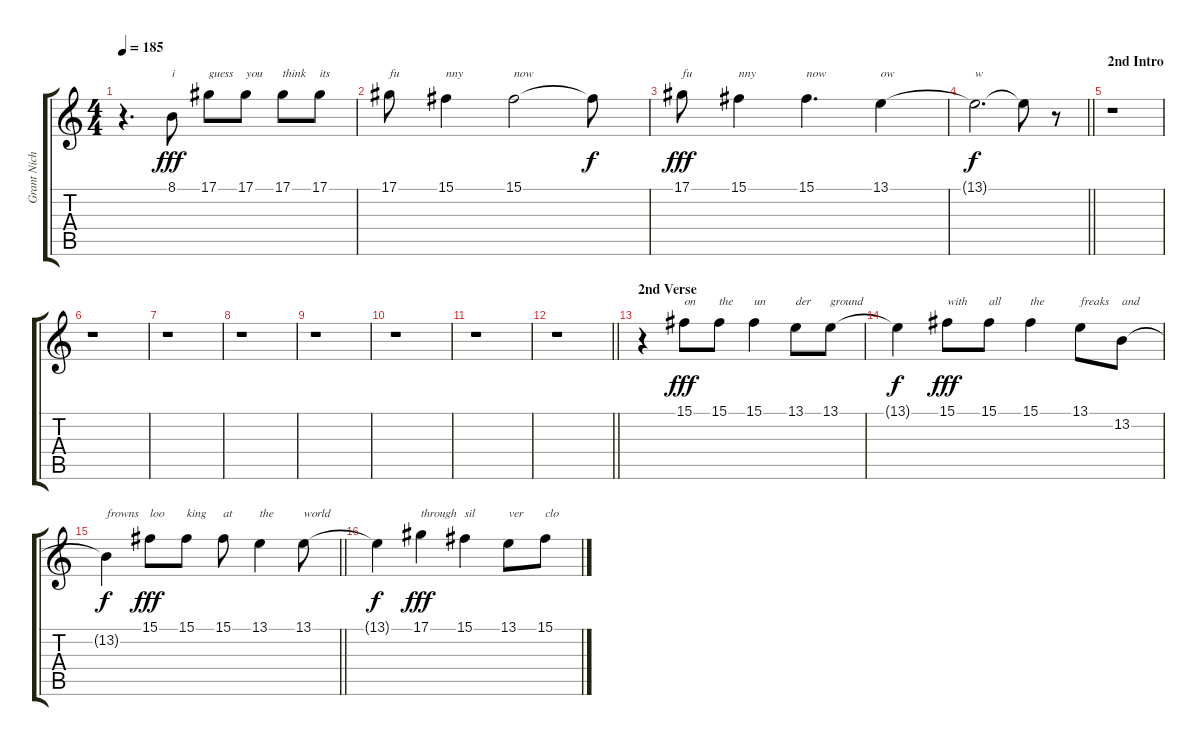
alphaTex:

\track ("Grant Nicholas(Vocals)" "Grant Nich") {instrument tenorsax}
\staff {score tabs}
\tuning (Eb4 Bb3 Gb3 Db3 Ab2 Eb2) {hide}
\ts (4 4)
\tempo 185
\clef g2
\ks c
r.4{d dy fff} 8.1.8{txt "i"} 17.1.8{txt "guess"} 17.1.8{txt "you"} 17.1.8{txt "think"} 17.1.8{txt "its"} |
17.1.8{txt "fu"} 15.1.4{txt "nny"} 15.1.2{txt "now"} 15.1{t}.8{dy f} |
17.1.8{txt "fu" dy fff} 15.1.4{txt "nny"} 15.1.4{d txt "now"} 13.1.4{txt "ow"} |
\barLineRight lightlight
13.1{t}.2{d txt "w" dy f} 13.1{t}.8 r.8 |
\section ("" "2nd Intro")
r.1 |
r.1 |
r.1 |
r.1 |
r.1 |
r.1 |
r.1 |
\barLineRight lightlight
r.1 |
\section ("" "2nd Verse")
r.4 15.1.8{txt "on" dy fff volume 12} 15.1.8{txt "the"} 15.1.4{txt "un"} 13.1.8{txt "der"} 13.1.8{txt "ground"} |
13.1{t}.4{dy f} 15.1.8{txt "with" dy fff} 15.1.8{txt "all"} 15.1.4{txt "the"} 13.1.8{txt "freaks"} 13.2.8{txt "and"} |
\barLineRight lightlight
13.2{t}.4{txt "frowns" dy f} 15.1.8{txt "loo" dy fff} 15.1.8{txt "king"} 15.1.8{txt "at"} 13.1.4{txt "the"} 13.1.8{txt "world"} |
13.1{t}.4{dy f} 17.1.4{txt "through" dy fff} 15.1.4{txt "sil"} 13.1.8{txt "ver"} 15.1.8{txt "clo"}
